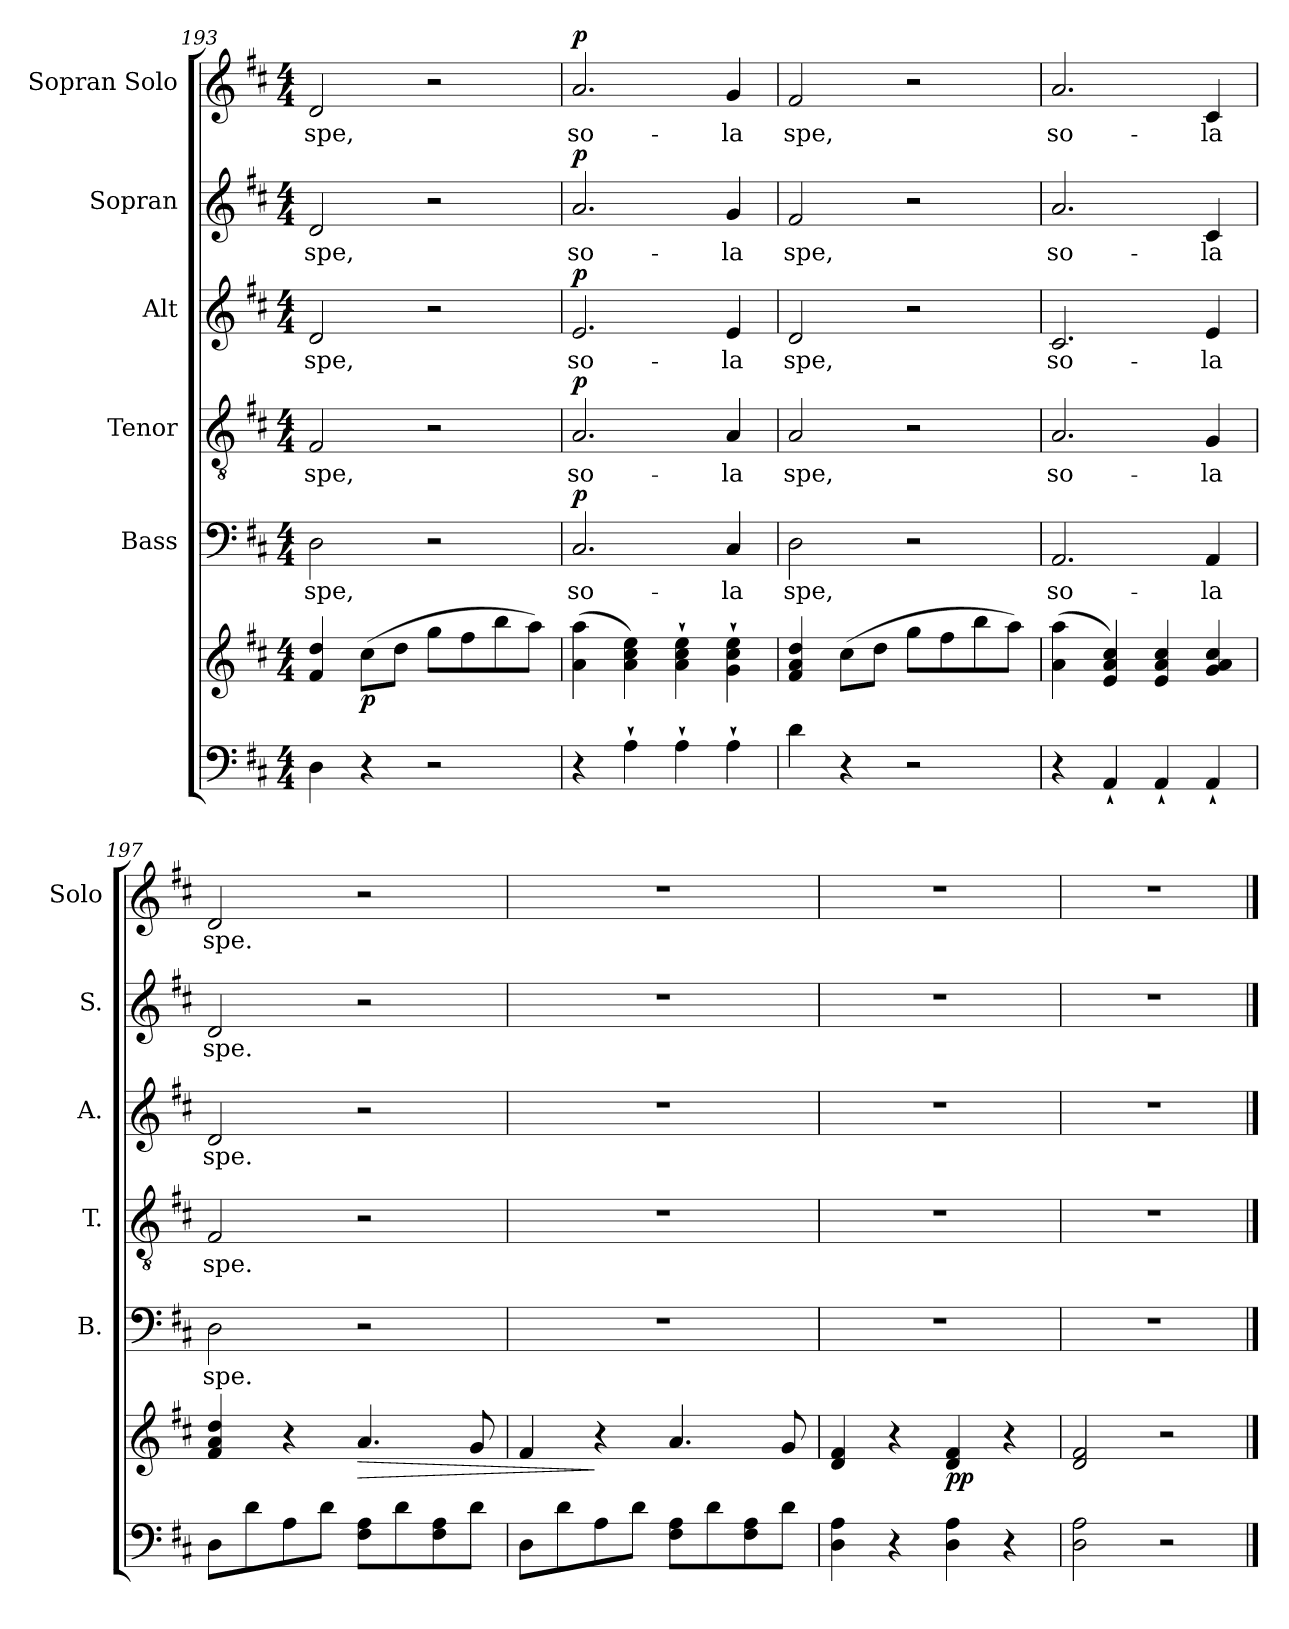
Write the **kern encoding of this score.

**kern	**kern	**dynam	**kern	**text	**dynam	**kern	**text	**dynam	**kern	**text	**dynam	**kern	**text	**dynam	**kern	**text	**dynam
*part6	*part6	*part6	*part5	*part5	*part5	*part4	*part4	*part4	*part3	*part3	*part3	*part2	*part2	*part2	*part1	*part1	*part1
*staff7	*staff6	*staff6/7	*staff5	*staff5	*staff5	*staff4	*staff4	*staff4	*staff3	*staff3	*staff3	*staff2	*staff2	*staff2	*staff1	*staff1	*staff1
*	*	*	*I"Bass	*	*	*I"Tenor	*	*	*I"Alt	*	*	*I"Sopran	*	*	*I"Sopran Solo	*	*
*	*	*	*I'B.	*	*	*I'T.	*	*	*I'A.	*	*	*I'S.	*	*	*I'Solo	*	*
*clefF4	*clefG2	*	*clefF4	*	*	*clefGv2	*	*	*clefG2	*	*	*clefG2	*	*	*clefG2	*	*
*k[f#c#]	*k[f#c#]	*	*k[f#c#]	*	*	*k[f#c#]	*	*	*k[f#c#]	*	*	*k[f#c#]	*	*	*k[f#c#]	*	*
*D:	*D:	*	*D:	*	*	*D:	*	*	*D:	*	*	*D:	*	*	*D:	*	*
*M4/4	*M4/4	*	*M4/4	*	*	*M4/4	*	*	*M4/4	*	*	*M4/4	*	*	*M4/4	*	*
=193	=193	=193	=193	=193	=193	=193	=193	=193	=193	=193	=193	=193	=193	=193	=193	=193	=193
!	!	!	!	!LO:LY:b	!	!	!LO:LY:b	!	!	!LO:LY:b	!	!	!LO:LY:b	!	!	!LO:LY:b	!
4D\	4f#/ 4dd/	.	2D\	spe,	.	2F#/	spe,	.	2d/	spe,	.	2d/	spe,	.	2d/	spe,	.
!	!	!LO:DY:b	!	!	!	!	!	!	!	!	!	!	!	!	!	!	!
4r	(>8cc#\L	p	.	.	.	.	.	.	.	.	.	.	.	.	.	.	.
.	8dd\J	.	.	.	.	.	.	.	.	.	.	.	.	.	.	.	.
2r	8gg\L	.	2r	.	.	2r	.	.	2r	.	.	2r	.	.	2r	.	.
.	8ff#\	.	.	.	.	.	.	.	.	.	.	.	.	.	.	.	.
.	8bb\	.	.	.	.	.	.	.	.	.	.	.	.	.	.	.	.
.	8aa\J)	.	.	.	.	.	.	.	.	.	.	.	.	.	.	.	.
=194	=194	=194	=194	=194	=194	=194	=194	=194	=194	=194	=194	=194	=194	=194	=194	=194	=194
!	!	!	!	!LO:LY:b	!LO:DY:a	!	!LO:LY:b	!LO:DY:a	!	!LO:LY:b	!LO:DY:a	!	!LO:LY:b	!LO:DY:a	!	!LO:LY:b	!LO:DY:a
4r	(>4a\ 4aa\	.	2.C#/	so-	p	2.A/	so-	p	2.e/	so-	p	2.a/	so-	p	2.a/	so-	p
4A`>\	4a\ 4cc#\ 4ee\)	.	.	.	.	.	.	.	.	.	.	.	.	.	.	.	.
4A`>\	4a\`> 4cc#\`> 4ee\`>	.	.	.	.	.	.	.	.	.	.	.	.	.	.	.	.
!	!	!	!	!LO:LY:b	!	!	!LO:LY:b	!	!	!LO:LY:b	!	!	!LO:LY:b	!	!	!LO:LY:b	!
4A`>\	4g\`> 4cc#\`> 4ee\`>	.	4C#/	-la	.	4A/	-la	.	4e/	-la	.	4g/	-la	.	4g/	-la	.
=195	=195	=195	=195	=195	=195	=195	=195	=195	=195	=195	=195	=195	=195	=195	=195	=195	=195
!	!	!	!	!LO:LY:b	!	!	!LO:LY:b	!	!	!LO:LY:b	!	!	!LO:LY:b	!	!	!LO:LY:b	!
4d\	4f#/ 4a/ 4dd/	.	2D\	spe,	.	2A/	spe,	.	2d/	spe,	.	2f#/	spe,	.	2f#/	spe,	.
4r	(>8cc#\L	.	.	.	.	.	.	.	.	.	.	.	.	.	.	.	.
.	8dd\J	.	.	.	.	.	.	.	.	.	.	.	.	.	.	.	.
2r	8gg\L	.	2r	.	.	2r	.	.	2r	.	.	2r	.	.	2r	.	.
.	8ff#\	.	.	.	.	.	.	.	.	.	.	.	.	.	.	.	.
.	8bb\	.	.	.	.	.	.	.	.	.	.	.	.	.	.	.	.
.	8aa\J)	.	.	.	.	.	.	.	.	.	.	.	.	.	.	.	.
!!LO:LB:g=z
=196	=196	=196	=196	=196	=196	=196	=196	=196	=196	=196	=196	=196	=196	=196	=196	=196	=196
!	!	!	!	!LO:LY:b	!	!	!LO:LY:b	!	!	!LO:LY:b	!	!	!LO:LY:b	!	!	!LO:LY:b	!
4r	(>4a\ 4aa\	.	2.AA/	so-	.	2.A/	so-	.	2.c#/	so-	.	2.a/	so-	.	2.a/	so-	.
4AA`</	4e/ 4a/ 4cc#/)	.	.	.	.	.	.	.	.	.	.	.	.	.	.	.	.
4AA`</	4e/ 4a/ 4cc#/	.	.	.	.	.	.	.	.	.	.	.	.	.	.	.	.
!	!	!	!	!LO:LY:b	!	!	!LO:LY:b	!	!	!LO:LY:b	!	!	!LO:LY:b	!	!	!LO:LY:b	!
4AA`</	4g/ 4a/ 4cc#/	.	4AA/	-la	.	4G/	-la	.	4e/	-la	.	4c#/	-la	.	4c#/	-la	.
=197	=197	=197	=197	=197	=197	=197	=197	=197	=197	=197	=197	=197	=197	=197	=197	=197	=197
!	!	!	!	!LO:LY:b	!	!	!LO:LY:b	!	!	!LO:LY:b	!	!	!LO:LY:b	!	!	!LO:LY:b	!
8D\L	4f#/ 4a/ 4dd/	.	2D\	spe.	.	2F#/	spe.	.	2d/	spe.	.	2d/	spe.	.	2d/	spe.	.
8d\	.	.	.	.	.	.	.	.	.	.	.	.	.	.	.	.	.
8A\	4r	.	.	.	.	.	.	.	.	.	.	.	.	.	.	.	.
8d\J	.	.	.	.	.	.	.	.	.	.	.	.	.	.	.	.	.
!	!	!LO:HP:b	!	!	!	!	!	!	!	!	!	!	!	!	!	!	!
8F#\ 8A\L	4.a/	>	2r	.	.	2r	.	.	2r	.	.	2r	.	.	2r	.	.
8d\	.	.	.	.	.	.	.	.	.	.	.	.	.	.	.	.	.
8F#\ 8A\	.	.	.	.	.	.	.	.	.	.	.	.	.	.	.	.	.
8d\J	8g/	.	.	.	.	.	.	.	.	.	.	.	.	.	.	.	.
=198	=198	=198	=198	=198	=198	=198	=198	=198	=198	=198	=198	=198	=198	=198	=198	=198	=198
8D\L	4f#/	.	1r	.	.	1r	.	.	1r	.	.	1r	.	.	1r	.	.
8d\	.	.	.	.	.	.	.	.	.	.	.	.	.	.	.	.	.
8A\	4r	]	.	.	.	.	.	.	.	.	.	.	.	.	.	.	.
8d\J	.	.	.	.	.	.	.	.	.	.	.	.	.	.	.	.	.
8F#\ 8A\L	4.a/	.	.	.	.	.	.	.	.	.	.	.	.	.	.	.	.
8d\	.	.	.	.	.	.	.	.	.	.	.	.	.	.	.	.	.
8F#\ 8A\	.	.	.	.	.	.	.	.	.	.	.	.	.	.	.	.	.
8d\J	8g/	.	.	.	.	.	.	.	.	.	.	.	.	.	.	.	.
=199	=199	=199	=199	=199	=199	=199	=199	=199	=199	=199	=199	=199	=199	=199	=199	=199	=199
4D\ 4A\	4d/ 4f#/	.	1r	.	.	1r	.	.	1r	.	.	1r	.	.	1r	.	.
4r	4r	.	.	.	.	.	.	.	.	.	.	.	.	.	.	.	.
!	!	!LO:DY:b	!	!	!	!	!	!	!	!	!	!	!	!	!	!	!
4D\ 4A\	4d/ 4f#/	pp	.	.	.	.	.	.	.	.	.	.	.	.	.	.	.
4r	4r	.	.	.	.	.	.	.	.	.	.	.	.	.	.	.	.
=200	=200	=200	=200	=200	=200	=200	=200	=200	=200	=200	=200	=200	=200	=200	=200	=200	=200
2D\ 2A\	2d/ 2f#/	.	1r	.	.	1r	.	.	1r	.	.	1r	.	.	1r	.	.
2r	2r	.	.	.	.	.	.	.	.	.	.	.	.	.	.	.	.
==	==	==	==	==	==	==	==	==	==	==	==	==	==	==	==	==	==
*-	*-	*-	*-	*-	*-	*-	*-	*-	*-	*-	*-	*-	*-	*-	*-	*-	*-
